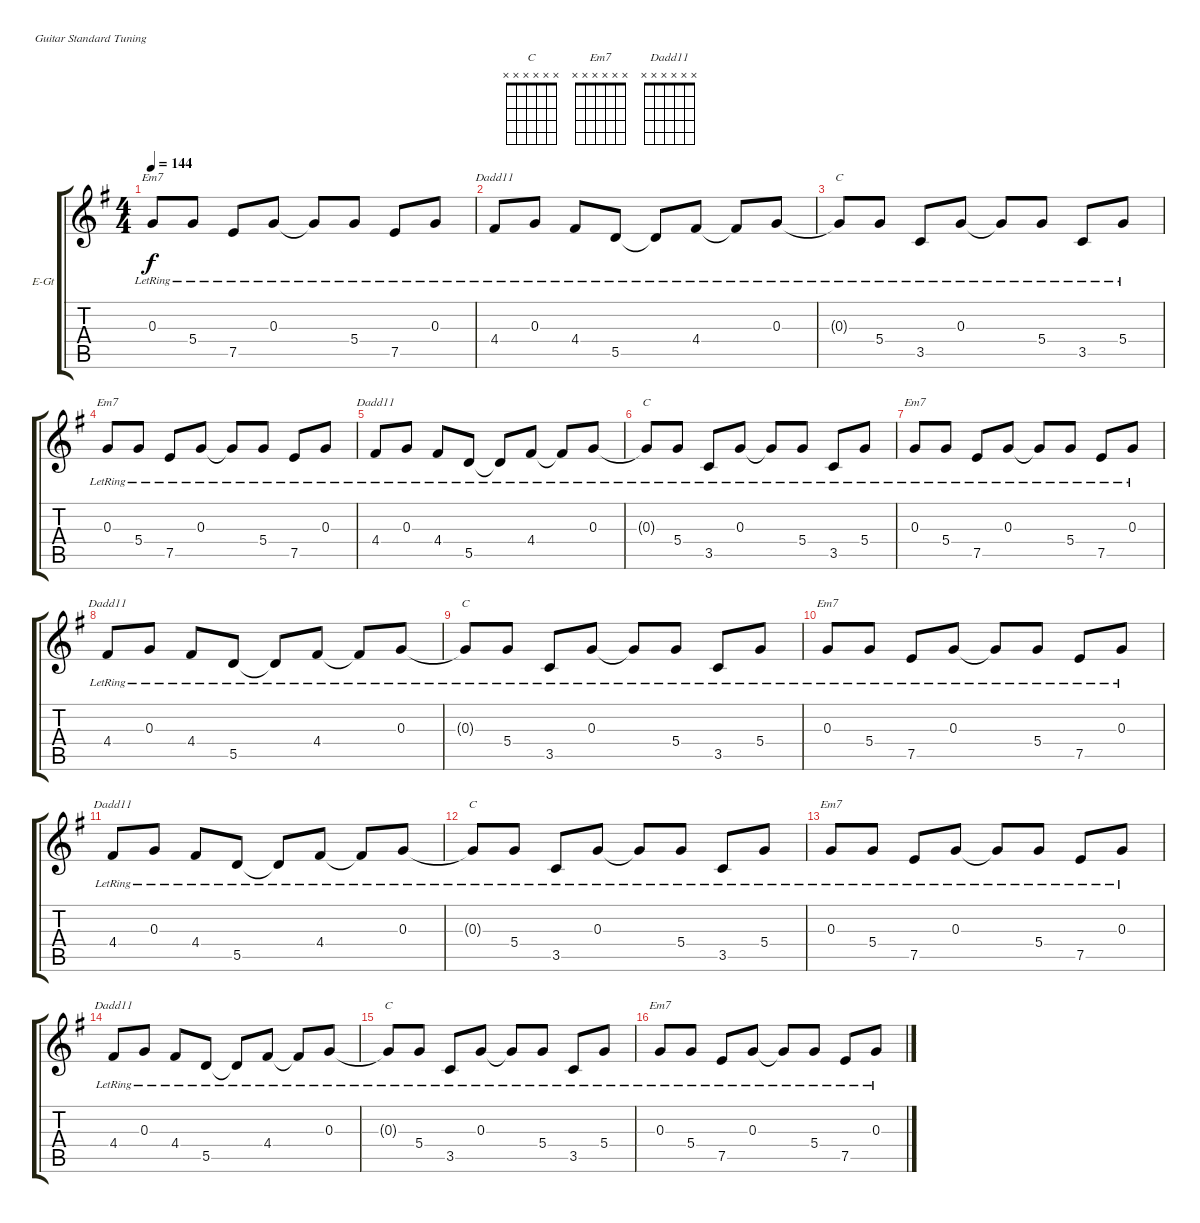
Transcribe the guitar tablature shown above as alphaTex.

\bracketExtendMode groupsimilarinstruments
\firstSystemTrackNameOrientation horizontal
\otherSystemsTrackNameOrientation horizontal
\track ("Guitar 3" "E-Gt") {instrument distortionguitar}
\staff {score tabs}
\tuning (E4 B3 G3 D3 A2 E2)
\chord ("C" x x x x x x)
\chord ("Em7" x x x x x x)
\chord ("Dadd11" x x x x x x)
\ts (4 4)
\tempo 144
\clef g2
\ks g
0.3{lr}.8{ch "Em7" dy f} 5.4{lr}.8 7.5{lr}.8 0.3{lr}.8 0.3{lr t}.8 5.4{lr}.8 7.5{lr}.8 0.3{lr}.8 |
4.4{lr}.8{ch "Dadd11"} 0.3{lr}.8 4.4{lr}.8 5.5{lr}.8 5.5{lr t}.8 4.4{lr}.8 4.4{lr t}.8 0.3{lr}.8 |
0.3{lr t}.8{ch "C"} 5.4{lr}.8 3.5{lr}.8 0.3{lr}.8 0.3{lr t}.8 5.4{lr}.8 3.5{lr}.8 5.4{lr}.8 |
0.3{lr}.8{ch "Em7"} 5.4{lr}.8 7.5{lr}.8 0.3{lr}.8 0.3{lr t}.8 5.4{lr}.8 7.5{lr}.8 0.3{lr}.8 |
4.4{lr}.8{ch "Dadd11"} 0.3{lr}.8 4.4{lr}.8 5.5{lr}.8 5.5{lr t}.8 4.4{lr}.8 4.4{lr t}.8 0.3{lr}.8 |
0.3{lr t}.8{ch "C"} 5.4{lr}.8 3.5{lr}.8 0.3{lr}.8 0.3{lr t}.8 5.4{lr}.8 3.5{lr}.8 5.4{lr}.8 |
0.3{lr}.8{ch "Em7"} 5.4{lr}.8 7.5{lr}.8 0.3{lr}.8 0.3{lr t}.8 5.4{lr}.8 7.5{lr}.8 0.3{lr}.8 |
4.4{lr}.8{ch "Dadd11"} 0.3{lr}.8 4.4{lr}.8 5.5{lr}.8 5.5{lr t}.8 4.4{lr}.8 4.4{lr t}.8 0.3{lr}.8 |
0.3{lr t}.8{ch "C"} 5.4{lr}.8 3.5{lr}.8 0.3{lr}.8 0.3{lr t}.8 5.4{lr}.8 3.5{lr}.8 5.4{lr}.8 |
0.3{lr}.8{ch "Em7"} 5.4{lr}.8 7.5{lr}.8 0.3{lr}.8 0.3{lr t}.8 5.4{lr}.8 7.5{lr}.8 0.3{lr}.8 |
4.4{lr}.8{ch "Dadd11"} 0.3{lr}.8 4.4{lr}.8 5.5{lr}.8 5.5{lr t}.8 4.4{lr}.8 4.4{lr t}.8 0.3{lr}.8 |
0.3{lr t}.8{ch "C"} 5.4{lr}.8 3.5{lr}.8 0.3{lr}.8 0.3{lr t}.8 5.4{lr}.8 3.5{lr}.8 5.4{lr}.8 |
0.3{lr}.8{ch "Em7"} 5.4{lr}.8 7.5{lr}.8 0.3{lr}.8 0.3{lr t}.8 5.4{lr}.8 7.5{lr}.8 0.3{lr}.8 |
4.4{lr}.8{ch "Dadd11"} 0.3{lr}.8 4.4{lr}.8 5.5{lr}.8 5.5{lr t}.8 4.4{lr}.8 4.4{lr t}.8 0.3{lr}.8 |
0.3{lr t}.8{ch "C"} 5.4{lr}.8 3.5{lr}.8 0.3{lr}.8 0.3{lr t}.8 5.4{lr}.8 3.5{lr}.8 5.4{lr}.8 |
0.3{lr}.8{ch "Em7"} 5.4{lr}.8 7.5{lr}.8 0.3{lr}.8 0.3{lr t}.8 5.4{lr}.8 7.5{lr}.8 0.3{lr}.8
